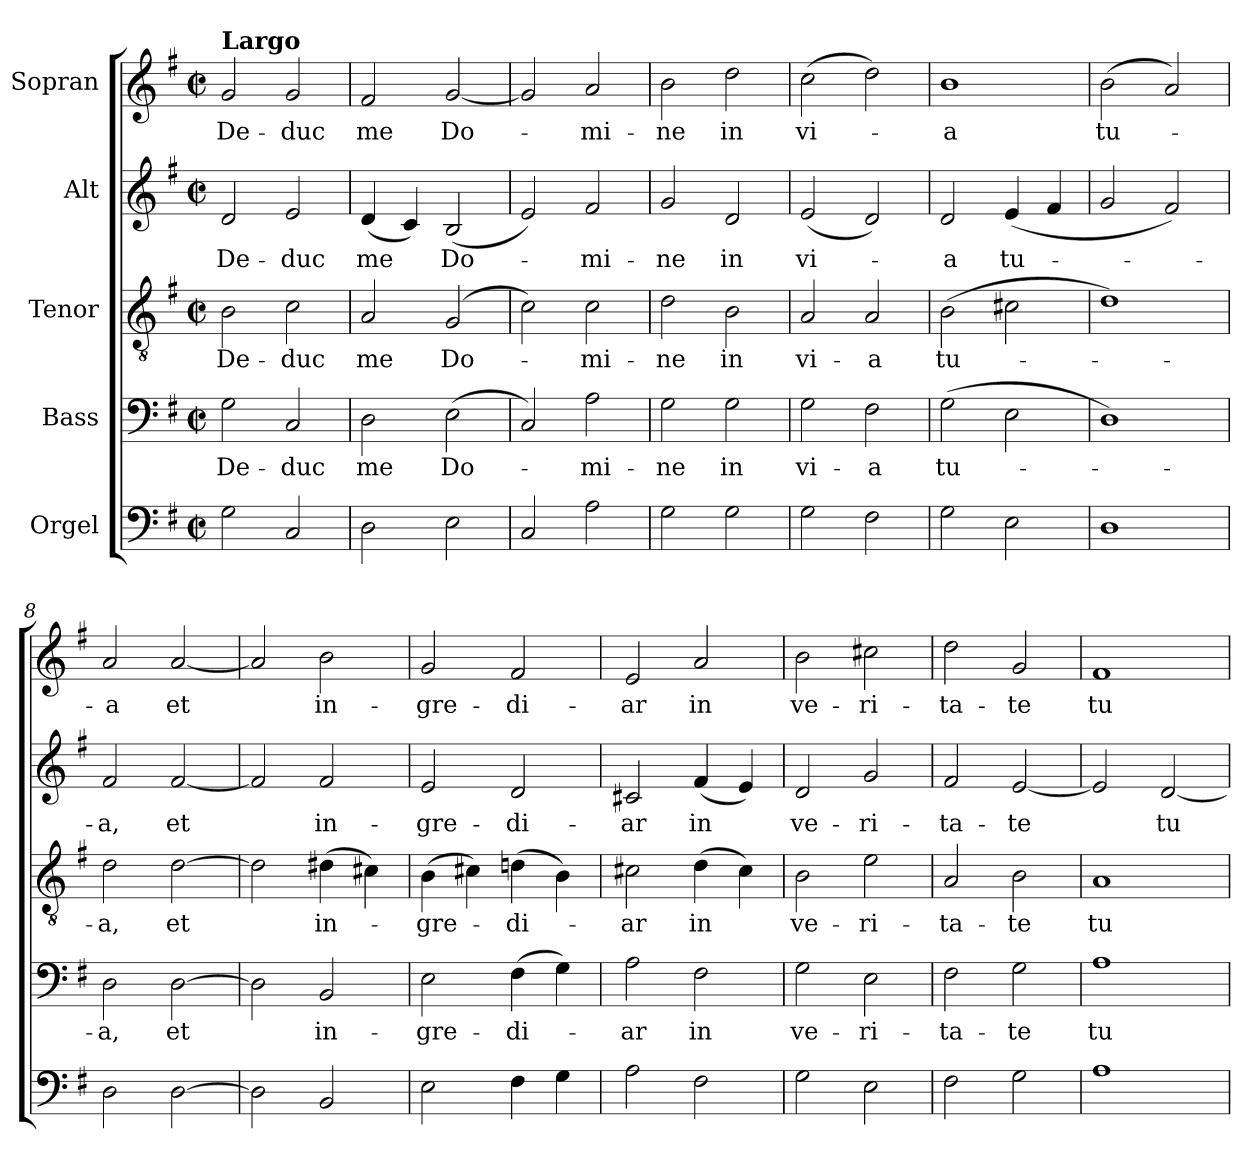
**kern	**kern	**text	**kern	**text	**kern	**text	**kern	**text
*part5	*part4	*part4	*part3	*part3	*part2	*part2	*part1	*part1
*staff5	*staff4	*staff4	*staff3	*staff3	*staff2	*staff2	*staff1	*staff1
*I"Orgel	*I"Bass	*	*I"Tenor	*	*I"Alt	*	*I"Sopran	*
*clefF4	*clefF4	*	*clefGv2	*	*clefG2	*	*clefG2	*
*k[f#]	*k[f#]	*	*k[f#]	*	*k[f#]	*	*k[f#]	*
*M2/2	*M2/2	*	*M2/2	*	*M2/2	*	*M2/2	*
*met(c|)	*met(c|)	*	*met(c|)	*	*met(c|)	*	*met(c|)	*
=1	=1	=1	=1	=1	=1	=1	=1	=1
!	!	!	!	!	!	!	!LO:TX:a:B:t=Largo	!
!	!	!LO:LY:b	!	!LO:LY:b	!	!LO:LY:b	!	!LO:LY:b
2G\	2G\	De-	2B\	De-	2d/	De-	2g/	De-
!	!	!LO:LY:b	!	!LO:LY:b	!	!LO:LY:b	!	!LO:LY:b
2C/	2C/	-duc	2c\	-duc	2e/	-duc	2g/	-duc
=2	=2	=2	=2	=2	=2	=2	=2	=2
!	!	!LO:LY:b	!	!LO:LY:b	!	!LO:LY:b	!	!LO:LY:b
2D\	2D\	me	2A/	me	(4d/	me	2f#/	me
.	.	.	.	.	4c/)	.	.	.
!	!	!LO:LY:b	!	!LO:LY:b	!	!LO:LY:b	!	!LO:LY:b
2E\	(2E\	Do-	(2G/	Do-	(2B/	Do-	[2g/	Do-
=3	=3	=3	=3	=3	=3	=3	=3	=3
2C/	2C/)	.	2c\)	.	2e/)	.	2g/]	.
!	!	!LO:LY:b	!	!LO:LY:b	!	!LO:LY:b	!	!LO:LY:b
2A\	2A\	-mi-	2c\	-mi-	2f#/	-mi-	2a/	-mi-
=4	=4	=4	=4	=4	=4	=4	=4	=4
!	!	!LO:LY:b	!	!LO:LY:b	!	!LO:LY:b	!	!LO:LY:b
2G\	2G\	-ne	2d\	-ne	2g/	-ne	2b\	-ne
!	!	!LO:LY:b	!	!LO:LY:b	!	!LO:LY:b	!	!LO:LY:b
2G\	2G\	in	2B\	in	2d/	in	2dd\	in
=5	=5	=5	=5	=5	=5	=5	=5	=5
!	!	!LO:LY:b	!	!LO:LY:b	!	!LO:LY:b	!	!LO:LY:b
2G\	2G\	vi-	2A/	vi-	(2e/	vi-	(2cc\	vi-
!	!	!LO:LY:b	!	!LO:LY:b	!	!	!	!
2F#\	2F#\	-a	2A/	-a	2d/)	.	2dd\)	.
=6	=6	=6	=6	=6	=6	=6	=6	=6
!	!	!LO:LY:b	!	!LO:LY:b	!	!LO:LY:b	!	!LO:LY:b
2G\	(2G\	tu-	(2B\	tu-	2d/	-a	1b	-a
!	!	!	!	!	!	!LO:LY:b	!	!
2E\	2E\	.	2c#X\	.	(4e/	tu-	.	.
.	.	.	.	.	4f#/	.	.	.
=7	=7	=7	=7	=7	=7	=7	=7	=7
!	!	!	!	!	!	!	!	!LO:LY:b
1D	1D)	.	1d)	.	2g/	.	(2b\	tu-
.	.	.	.	.	2f#/)	.	2a/)	.
!!LO:LB:g=z
=8	=8	=8	=8	=8	=8	=8	=8	=8
!	!	!LO:LY:b	!	!LO:LY:b	!	!LO:LY:b	!	!LO:LY:b
2D\	2D\	-a,	2d\	-a,	2f#/	-a,	2a/	-a
!	!	!LO:LY:b	!	!LO:LY:b	!	!LO:LY:b	!	!LO:LY:b
[2D\	[2D\	et	[2d\	-et	[2f#/	et	[2a/	et
=9	=9	=9	=9	=9	=9	=9	=9	=9
2D\]	2D\]	.	2d\]	.	2f#/]	.	2a/]	.
!	!	!LO:LY:b	!	!LO:LY:b	!	!LO:LY:b	!	!LO:LY:b
2BB/	2BB/	in-	(4d#X\	in-	2f#/	in-	2b\	in-
.	.	.	4c#X\)	.	.	.	.	.
=10	=10	=10	=10	=10	=10	=10	=10	=10
!	!	!LO:LY:b	!	!LO:LY:b	!	!LO:LY:b	!	!LO:LY:b
2E\	2E\	-gre-	(4B\	gre-	2e/	-gre-	2g/	-gre-
.	.	.	4c#X\)	.	.	.	.	.
!	!	!LO:LY:b	!	!LO:LY:b	!	!LO:LY:b	!	!LO:LY:b
4F#\	(4F#\	-di-	(4dn\	-di-	2d/	-di-	2f#/	-di-
4G\	4G\)	.	4B\)	.	.	.	.	.
=11	=11	=11	=11	=11	=11	=11	=11	=11
!	!	!LO:LY:b	!	!LO:LY:b	!	!LO:LY:b	!	!LO:LY:b
2A\	2A\	-ar	2c#X\	-ar	2c#X/	-ar	2e/	-ar
!	!	!LO:LY:b	!	!LO:LY:b	!	!LO:LY:b	!	!LO:LY:b
2F#\	2F#\	in	(4d\	in	(4f#/	in	2a/	in
.	.	.	4c#\)	.	4e/)	.	.	.
=12	=12	=12	=12	=12	=12	=12	=12	=12
!	!	!LO:LY:b	!	!LO:LY:b	!	!LO:LY:b	!	!LO:LY:b
2G\	2G\	ve-	2B\	ve-	2d/	ve-	2b\	ve-
!	!	!LO:LY:b	!	!LO:LY:b	!	!LO:LY:b	!	!LO:LY:b
2E\	2E\	-ri-	2e\	-ri-	2g/	-ri-	2cc#X\	-ri-
=13	=13	=13	=13	=13	=13	=13	=13	=13
!	!	!LO:LY:b	!	!LO:LY:b	!	!LO:LY:b	!	!LO:LY:b
2F#\	2F#\	-ta-	2A/	-ta-	2f#/	-ta-	2dd\	-ta-
!	!	!LO:LY:b	!	!LO:LY:b	!	!LO:LY:b	!	!LO:LY:b
2G\	2G\	-te	2B\	-te	[2e/	-te	2g/	-te
!!LO:PB:g=z
=14	=14	=14	=14	=14	=14	=14	=14	=14
!	!	!LO:LY:b	!	!LO:LY:b	!	!	!	!LO:LY:b
1A	1A	tu-	1A	tu-	2e/]	.	1f#	tu-
!	!	!	!	!	!	!LO:LY:b	!	!
.	.	.	.	.	[2d/	tu-	.	.
=	=	=	=	=	=	=	=	=
*-	*-	*-	*-	*-	*-	*-	*-	*-
